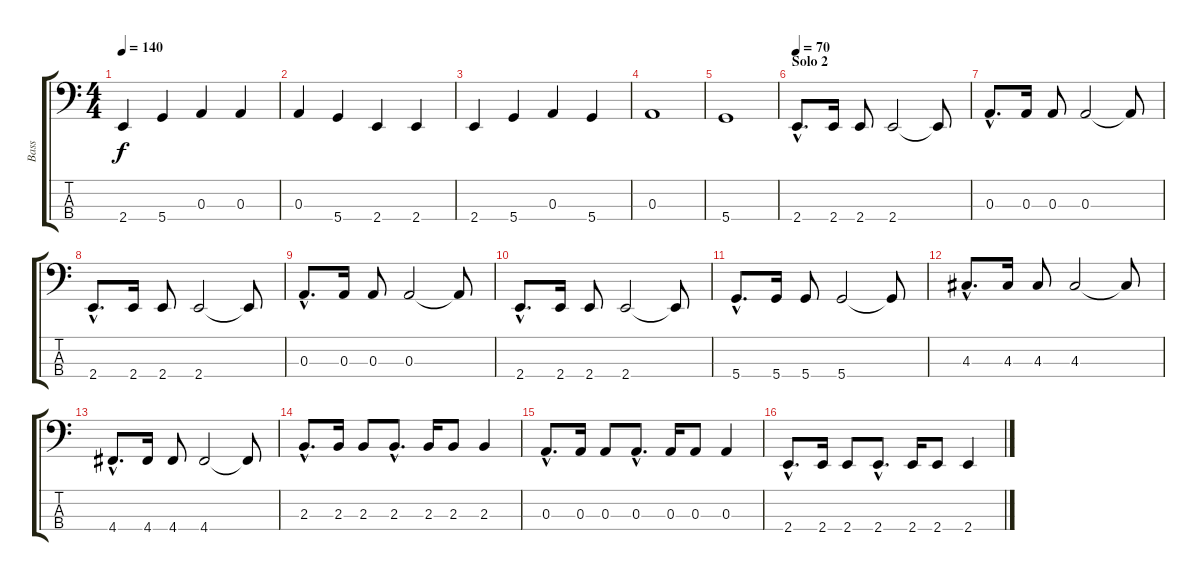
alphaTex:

\track ("Bass" "Bass") {instrument electricbassfinger}
\staff {score tabs}
\tuning (G2 D2 A1 D1) {hide}
\ts (4 4)
\tempo 140
\clef f4
\ks c
2.4.4{dy f} 5.4.4 0.3.4 0.3.4 |
0.3.4 5.4.4 2.4.4 2.4.4 |
2.4.4 5.4.4 0.3.4 5.4.4 |
0.3.1 |
5.4.1 |
\section ("" "Solo 2")
\tempo 70
2.4{hac}.8{d} 2.4.16 2.4.8 2.4.2 2.4{t}.8 |
0.3{hac}.8{d} 0.3.16 0.3.8 0.3.2 0.3{t}.8 |
2.4{hac}.8{d} 2.4.16 2.4.8 2.4.2 2.4{t}.8 |
0.3{hac}.8{d} 0.3.16 0.3.8 0.3.2 0.3{t}.8 |
2.4{hac}.8{d} 2.4.16 2.4.8 2.4.2 2.4{t}.8 |
5.4{hac}.8{d} 5.4.16 5.4.8 5.4.2 5.4{t}.8 |
4.3{hac}.8{d} 4.3.16 4.3.8 4.3.2 4.3{t}.8 |
4.4{hac}.8{d} 4.4.16 4.4.8 4.4.2 4.4{t}.8 |
2.3{hac}.8{d} 2.3.16 2.3.8 2.3{hac}.8{d} 2.3.16 2.3.8 2.3.4 |
0.3{hac}.8{d} 0.3.16 0.3.8 0.3{hac}.8{d} 0.3.16 0.3.8 0.3.4 |
2.4{hac}.8{d} 2.4.16 2.4.8 2.4{hac}.8{d} 2.4.16 2.4.8 2.4.4
